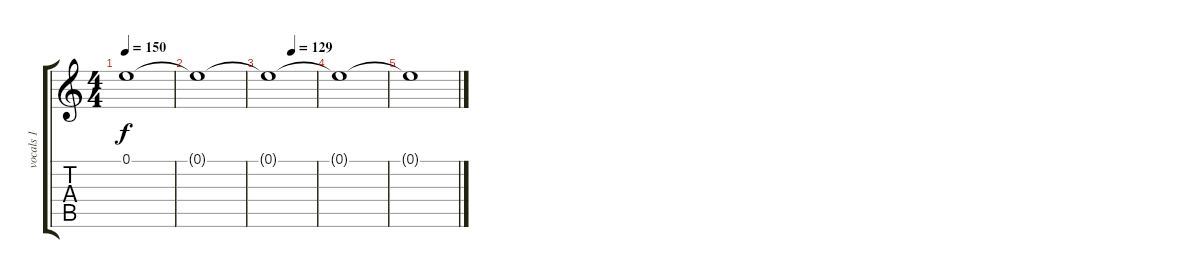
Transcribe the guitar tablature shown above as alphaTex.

\track ("vocals 1" "vocals 1") {instrument distortionguitar}
\staff {score tabs}
\tuning (E4 B3 G3 D3 A2 E2) {hide}
\ts (4 4)
\tempo 150
\clef g2
\ks c
0.1.1{dy f} |
0.1{t}.1 |
\tempo (129 0.5)
0.1{t}.1 |
0.1{t}.1 |
0.1{t}.1
